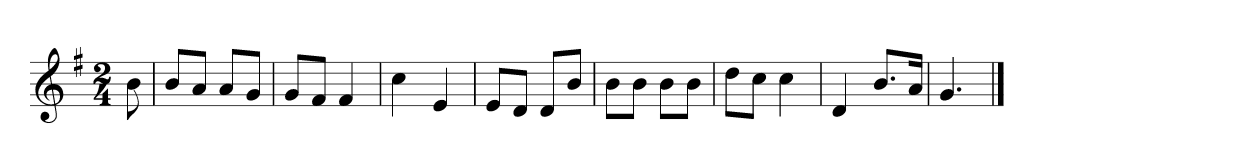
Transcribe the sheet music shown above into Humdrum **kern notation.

**kern
*part1
*staff1
*k[f#]
*M2/4
*MM120
=
8b
=1
8bL
8aJ
8aL
8gJ
=2
8gL
8f#J
4f#
=3
4cc
4e
=4
8eL
8dJ
8dL
8bJ
=5
8bL
8bJ
8bL
8bJ
=6
8ddL
8ccJ
4cc
=7
4d
8.bL
16aJk
=8
4.g
==
*-
